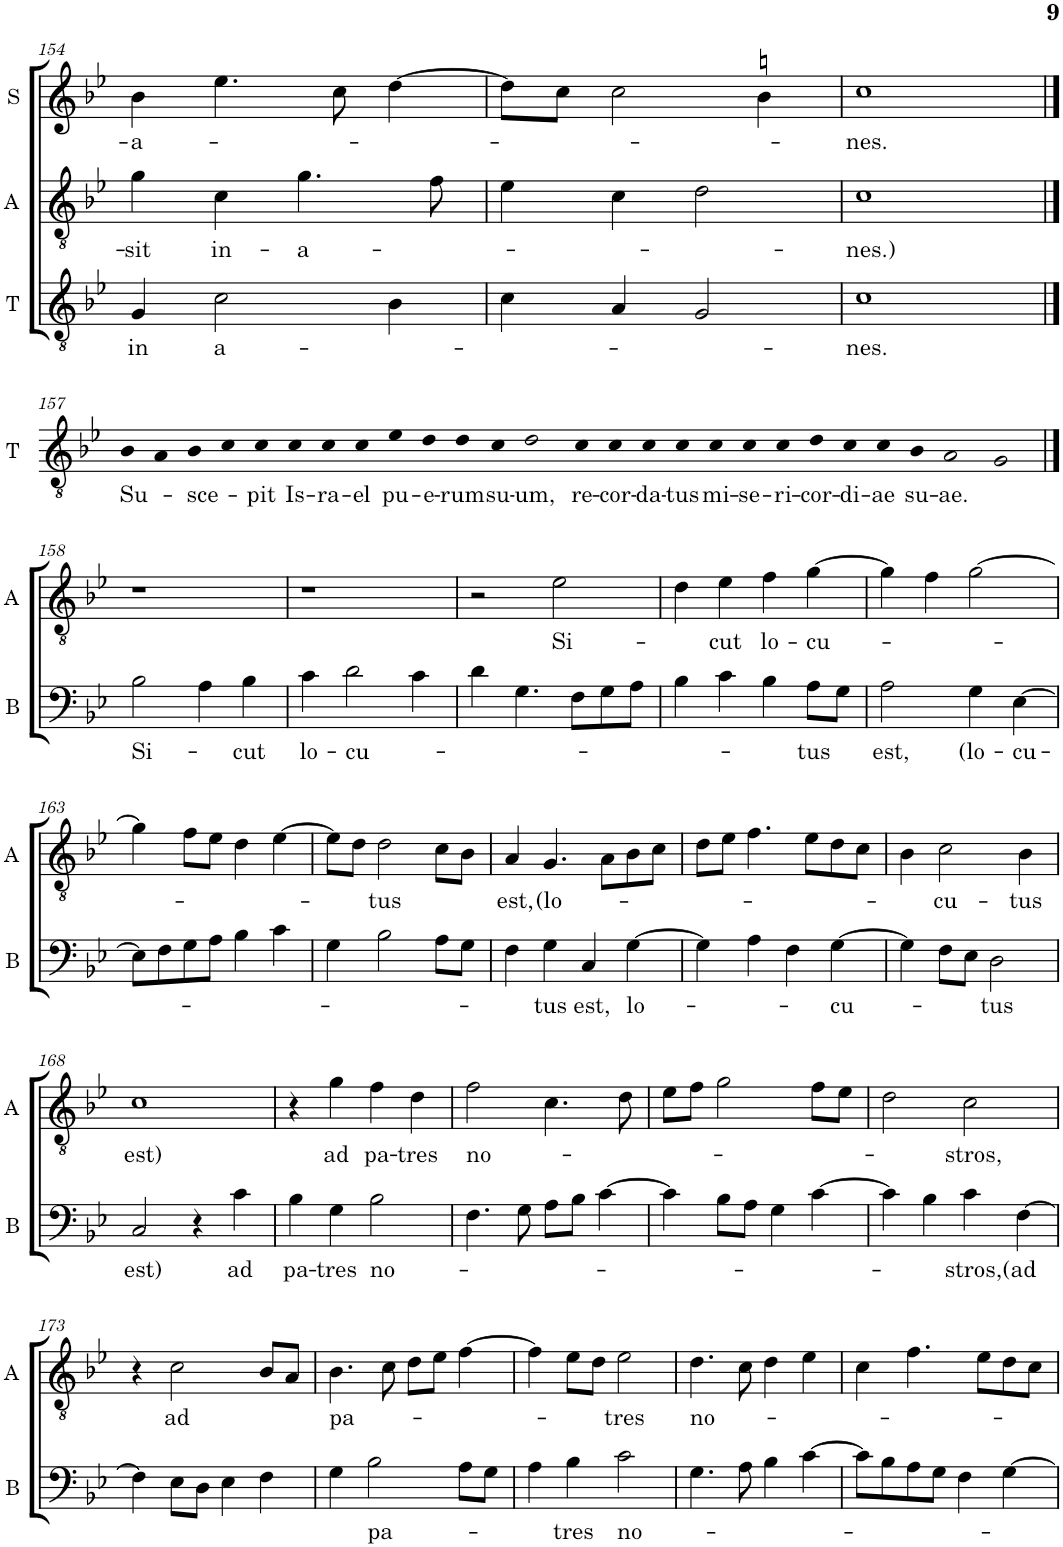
**kern	**text	**kern	**text	**kern	**text	**kern	**text
*part4	*part4	*part3	*part3	*part2	*part2	*part1	*part1
*staff4	*staff4	*staff3	*staff3	*staff2	*staff2	*staff1	*staff1
*I"B	*	*I"T	*	*I"A	*	*I"S	*
*I'B	*	*I'T	*	*I'A	*	*I'S	*
!!LO:PB:g=z
*clefF4	*	*clefGv2	*	*clefGv2	*	*clefG2	*
*k[b-e-]	*	*k[b-e-]	*	*k[b-e-]	*	*k[b-e-]	*
*M2/2	*	*M2/2	*	*M2/2	*	*M2/2	*
*met(c|)	*	*met(c|)	*	*met(c|)	*	*met(c|)	*
=154	=154	=154	=154	=154	=154	=154	=154
!	!	!	!LO:LY:b	!	!LO:LY:b	!	!LO:LY:b
1r	.	4G/	in	4g\	-sit	4b-\	-a-
!	!	!	!LO:LY:b	!	!LO:LY:b	!	!
.	.	2c\	a-	4c\	in-	4.ee-\	.
!	!	!	!	!	!LO:LY:b	!	!
.	.	.	.	4.g\	-a-	.	.
.	.	.	.	.	.	8cc\	.
.	.	4B-\	.	.	.	[4dd\	.
.	.	.	.	8f\	.	.	.
=155	=155	=155	=155	=155	=155	=155	=155
1r	.	4c\	.	4e-\	.	8dd\L]	.
.	.	.	.	.	.	8cc\J	.
.	.	4A/	.	4c\	.	2cc\	.
.	.	2G/	.	2d\	.	.	.
.	.	.	.	.	.	4bn\	.
=156	=156	=156	=156	=156	=156	=156	=156
!	!	!	!LO:LY:b	!	!LO:LY:b	!	!LO:LY:b
1r	.	1c	-nes.	1c	-nes.)	1cc	-nes.
!!LO:LB:g=z
==157	==157	==157	==157	==157	==157	==157	==157
*M29/4	*	*M29/4	*	*M29/4	*	*M29/4	*
!	!	!	!LO:LY:b	!	!	!	!
4%29r	.	4B-	Su-	4%29r	.	4%29r	.
.	.	4A	.	.	.	.	.
!	!	!	!LO:LY:b	!	!	!	!
.	.	4B-	-sce-	.	.	.	.
.	.	4c	.	.	.	.	.
!	!	!	!LO:LY:b	!	!	!	!
.	.	4c	-pit	.	.	.	.
!	!	!	!LO:LY:b	!	!	!	!
.	.	4c	Is-	.	.	.	.
!	!	!	!LO:LY:b	!	!	!	!
.	.	4c	-ra-	.	.	.	.
!	!	!	!LO:LY:b	!	!	!	!
.	.	4c	-el	.	.	.	.
!	!	!	!LO:LY:b	!	!	!	!
.	.	4e-	pu-	.	.	.	.
!	!	!	!LO:LY:b	!	!	!	!
.	.	4d	-e-	.	.	.	.
!	!	!	!LO:LY:b	!	!	!	!
.	.	4d	-rum	.	.	.	.
!	!	!	!LO:LY:b	!	!	!	!
.	.	4c	su-	.	.	.	.
!	!	!	!LO:LY:b	!	!	!	!
.	.	2d	-um,	.	.	.	.
!	!	!	!LO:LY:b	!	!	!	!
.	.	4c	re-	.	.	.	.
!	!	!	!LO:LY:b	!	!	!	!
.	.	4c	-cor-	.	.	.	.
!	!	!	!LO:LY:b	!	!	!	!
.	.	4c	-da-	.	.	.	.
!	!	!	!LO:LY:b	!	!	!	!
.	.	4c	-tus	.	.	.	.
!	!	!	!LO:LY:b	!	!	!	!
.	.	4c	mi-	.	.	.	.
!	!	!	!LO:LY:b	!	!	!	!
.	.	4c	-se-	.	.	.	.
!	!	!	!LO:LY:b	!	!	!	!
.	.	4c	-ri-	.	.	.	.
!	!	!	!LO:LY:b	!	!	!	!
.	.	4d	-cor-	.	.	.	.
!	!	!	!LO:LY:b	!	!	!	!
.	.	4c	-di-	.	.	.	.
!	!	!	!LO:LY:b	!	!	!	!
.	.	4c	-ae	.	.	.	.
!	!	!	!LO:LY:b	!	!	!	!
.	.	4B-	su-	.	.	.	.
!	!	!	!LO:LY:b	!	!	!	!
.	.	2A	-ae.	.	.	.	.
.	.	2G	.	.	.	.	.
!!LO:LB:g=z
==158	==158	==158	==158	==158	==158	==158	==158
*M2/2	*	*M2/2	*	*M2/2	*	*M2/2	*
*met(c|)	*	*met(c|)	*	*met(c|)	*	*met(c|)	*
!	!LO:LY:b	!	!	!	!	!	!
2B-\	Si-	1r	.	1r	.	1r	.
4A\	.	.	.	.	.	.	.
!	!LO:LY:b	!	!	!	!	!	!
4B-\	-cut	.	.	.	.	.	.
=159	=159	=159	=159	=159	=159	=159	=159
!	!LO:LY:b	!	!	!	!	!	!
4c\	lo-	1r	.	1r	.	1r	.
!	!LO:LY:b	!	!	!	!	!	!
2d\	-cu-	.	.	.	.	.	.
4c\	.	.	.	.	.	.	.
=160	=160	=160	=160	=160	=160	=160	=160
4d\	.	1r	.	2r	.	1r	.
4.G\	.	.	.	.	.	.	.
!	!	!	!	!	!LO:LY:b	!	!
.	.	.	.	2e-\	Si-	.	.
8F\L	.	.	.	.	.	.	.
8G\	.	.	.	.	.	.	.
8A\J	.	.	.	.	.	.	.
=161	=161	=161	=161	=161	=161	=161	=161
4B-\	.	1r	.	4d\	.	1r	.
!	!	!	!	!	!LO:LY:b	!	!
4c\	.	.	.	4e-\	-cut	.	.
!	!	!	!	!	!LO:LY:b	!	!
4B-\	.	.	.	4f\	lo-	.	.
!	!LO:LY:b	!	!	!	!LO:LY:b	!	!
8A\L	-tus	.	.	[4g\	-cu-	.	.
8G\J	.	.	.	.	.	.	.
=162	=162	=162	=162	=162	=162	=162	=162
!	!LO:LY:b	!	!	!	!	!	!
2A\	est,	1r	.	4g\]	.	1r	.
.	.	.	.	4f\	.	.	.
!	!LO:LY:b	!	!	!	!	!	!
4G\	(lo-	.	.	[2g\	.	.	.
!	!LO:LY:b	!	!	!	!	!	!
[4E-\	-cu-	.	.	.	.	.	.
!!LO:LB:g=z
=163	=163	=163	=163	=163	=163	=163	=163
8E-\L]	.	1r	.	4g\]	.	1r	.
8F\	.	.	.	.	.	.	.
8G\	.	.	.	8f\L	.	.	.
8A\J	.	.	.	8e-\J	.	.	.
4B-\	.	.	.	4d\	.	.	.
4c\	.	.	.	[4e-\	.	.	.
=164	=164	=164	=164	=164	=164	=164	=164
4G\	.	1r	.	8e-\L]	.	1r	.
.	.	.	.	8d\J	.	.	.
!	!	!	!	!	!LO:LY:b	!	!
2B-\	.	.	.	2d\	-tus	.	.
8A\L	.	.	.	8c\L	.	.	.
8G\J	.	.	.	8B-\J	.	.	.
=165	=165	=165	=165	=165	=165	=165	=165
!	!	!	!	!	!LO:LY:b	!	!
4F\	.	1r	.	4A/	est,	1r	.
!	!LO:LY:b	!	!	!	!LO:LY:b	!	!
4G\	-tus	.	.	4.G/	(lo-	.	.
!	!LO:LY:b	!	!	!	!	!	!
4C/	est,	.	.	.	.	.	.
.	.	.	.	8A\L	.	.	.
!	!LO:LY:b	!	!	!	!	!	!
[4G\	lo-	.	.	8B-\	.	.	.
.	.	.	.	8c\J	.	.	.
=166	=166	=166	=166	=166	=166	=166	=166
4G\]	.	1r	.	8d\L	.	1r	.
.	.	.	.	8e-\J	.	.	.
4A\	.	.	.	4.f\	.	.	.
4F\	.	.	.	.	.	.	.
.	.	.	.	8e-\L	.	.	.
!	!LO:LY:b	!	!	!	!	!	!
[4G\	-cu-	.	.	8d\	.	.	.
.	.	.	.	8c\J	.	.	.
=167	=167	=167	=167	=167	=167	=167	=167
4G\]	.	1r	.	4B-\	.	1r	.
!	!	!	!	!	!LO:LY:b	!	!
8F\L	.	.	.	2c\	-cu-	.	.
8E-\J	.	.	.	.	.	.	.
!	!LO:LY:b	!	!	!	!	!	!
2D\	-tus	.	.	.	.	.	.
!	!	!	!	!	!LO:LY:b	!	!
.	.	.	.	4B-\	-tus	.	.
!!LO:LB:g=z
=168	=168	=168	=168	=168	=168	=168	=168
!	!LO:LY:b	!	!	!	!LO:LY:b	!	!
2C/	est)	1r	.	1c	est)	1r	.
4r	.	.	.	.	.	.	.
!	!LO:LY:b	!	!	!	!	!	!
4c\	ad	.	.	.	.	.	.
=169	=169	=169	=169	=169	=169	=169	=169
!	!LO:LY:b	!	!	!	!	!	!
4B-\	pa-	1r	.	4r	.	1r	.
!	!LO:LY:b	!	!	!	!LO:LY:b	!	!
4G\	-tres	.	.	4g\	ad	.	.
!	!LO:LY:b	!	!	!	!LO:LY:b	!	!
2B-\	no-	.	.	4f\	pa-	.	.
!	!	!	!	!	!LO:LY:b	!	!
.	.	.	.	4d\	-tres	.	.
=170	=170	=170	=170	=170	=170	=170	=170
!	!	!	!	!	!LO:LY:b	!	!
4.F\	.	1r	.	2f\	no-	1r	.
8G\	.	.	.	.	.	.	.
8A\L	.	.	.	4.c\	.	.	.
8B-\J	.	.	.	.	.	.	.
[4c\	.	.	.	.	.	.	.
.	.	.	.	8d\	.	.	.
=171	=171	=171	=171	=171	=171	=171	=171
4c\]	.	1r	.	8e-\L	.	1r	.
.	.	.	.	8f\J	.	.	.
8B-\L	.	.	.	2g\	.	.	.
8A\J	.	.	.	.	.	.	.
4G\	.	.	.	.	.	.	.
[4c\	.	.	.	8f\L	.	.	.
.	.	.	.	8e-\J	.	.	.
=172	=172	=172	=172	=172	=172	=172	=172
4c\]	.	1r	.	2d\	.	1r	.
4B-\	.	.	.	.	.	.	.
!	!LO:LY:b	!	!	!	!LO:LY:b	!	!
4c\	-stros,	.	.	2c\	-stros,	.	.
!	!LO:LY:b	!	!	!	!	!	!
[4F\	(ad	.	.	.	.	.	.
!!LO:LB:g=z
=173	=173	=173	=173	=173	=173	=173	=173
4F\]	.	1r	.	4r	.	1r	.
!	!	!	!	!	!LO:LY:b	!	!
8E-\L	.	.	.	2c\	ad	.	.
8D\J	.	.	.	.	.	.	.
4E-\	.	.	.	.	.	.	.
4F\	.	.	.	8B-/L	.	.	.
.	.	.	.	8A/J	.	.	.
=174	=174	=174	=174	=174	=174	=174	=174
!	!	!	!	!	!LO:LY:b	!	!
4G\	.	1r	.	4.B-\	pa-	1r	.
!	!LO:LY:b	!	!	!	!	!	!
2B-\	pa-	.	.	.	.	.	.
.	.	.	.	8c\	.	.	.
.	.	.	.	8d\L	.	.	.
.	.	.	.	8e-\J	.	.	.
8A\L	.	.	.	[4f\	.	.	.
8G\J	.	.	.	.	.	.	.
=175	=175	=175	=175	=175	=175	=175	=175
4A\	.	1r	.	4f\]	.	1r	.
!	!LO:LY:b	!	!	!	!	!	!
4B-\	-tres	.	.	8e-\L	.	.	.
.	.	.	.	8d\J	.	.	.
!	!LO:LY:b	!	!	!	!LO:LY:b	!	!
2c\	no-	.	.	2e-\	tres	.	.
=176	=176	=176	=176	=176	=176	=176	=176
!	!	!	!	!	!LO:LY:b	!	!
4.G\	.	1r	.	4.d\	no-	1r	.
8A\	.	.	.	8c\	.	.	.
4B-\	.	.	.	4d\	.	.	.
[4c\	.	.	.	4e-\	.	.	.
=177	=177	=177	=177	=177	=177	=177	=177
8c\L]	.	1r	.	4c\	.	1r	.
8B-\	.	.	.	.	.	.	.
8A\	.	.	.	4.f\	.	.	.
8G\J	.	.	.	.	.	.	.
4F\	.	.	.	.	.	.	.
.	.	.	.	8e-\L	.	.	.
[4G\	.	.	.	8d\	.	.	.
.	.	.	.	8c\J	.	.	.
=	=	=	=	=	=	=	=
*-	*-	*-	*-	*-	*-	*-	*-
